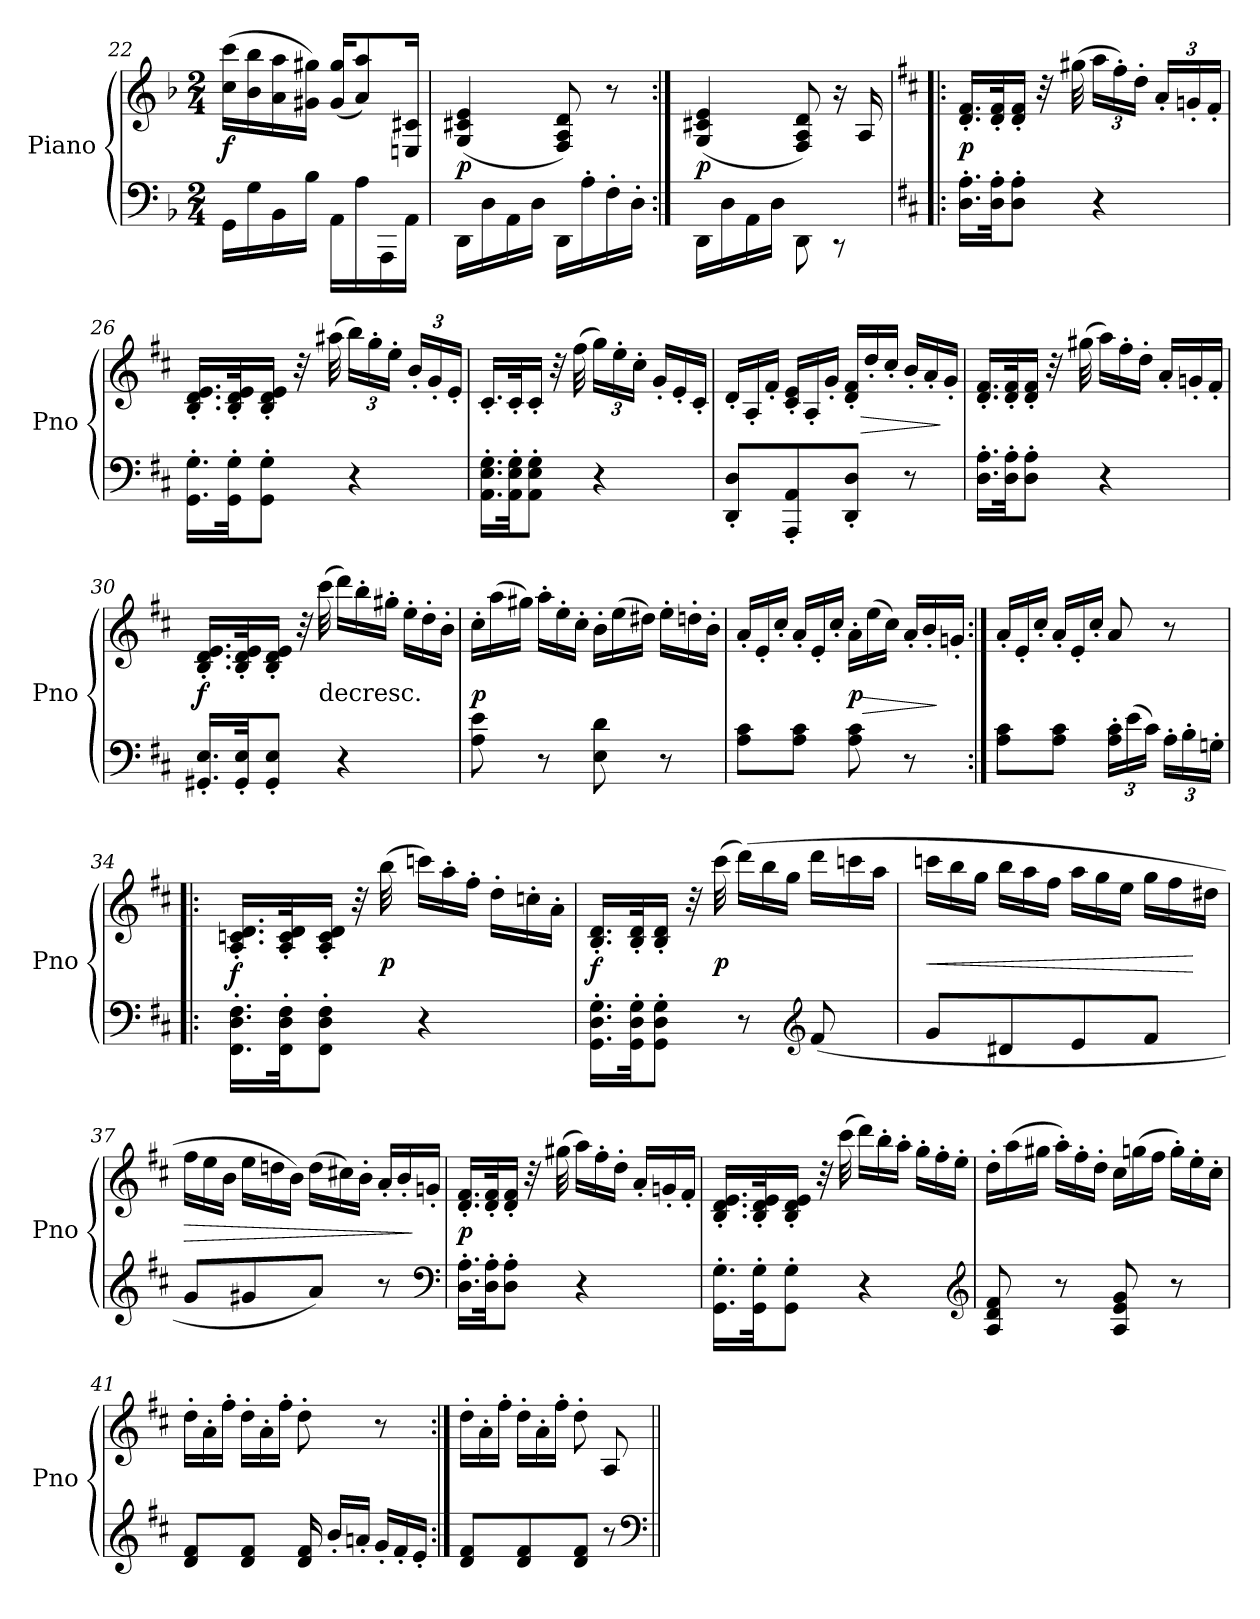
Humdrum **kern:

**kern	**kern	**dynam
*part1	*part1	*part1
*staff2	*staff1	*staff1/2
*I"Piano	*	*
*I'Pno	*	*
*clefF4	*clefG2	*
*k[b-]	*k[b-]	*
*d:	*d:	*
*M2/4	*M2/4	*
=22	=22	=22
16GGLL	(16cc 16cccLL	f
16G	16b- 16bb-	.
16BB-	16a 16aa	.
16B-JJ	16g#X 16gg#XJJ)	.
16AA\LL	(16g# 16gg#KL	.
16A\	8a 8aa)	.
16AAA\	.	.
16AA\JJ	16En/ 16c#X/Jk	.
=23	=23	=23
16DD\LL	(>4G/ 4c#X/ 4e/	p
16D\	.	.
16AA\	.	.
16D\JJ	.	.
16DD\LL	8F/ 8A/ 8d/)	.
16A'>\	.	.
16F'>\	8r	.
16D'>\JJ	.	.
=24:|!	=24:|!	=24:|!
16DD\LL	(>4G/ 4c#X/ 4e/	p
16D\	.	.
16AA\	.	.
16D\JJ	.	.
8DD\	8F/ 8A/ 8d/)	.
8rCC	16r	.
.	16A	.
=25!|:	=25!|:	=25!|:
*k[f#c#]	*k[f#c#]	*
*D:	*D:	*
16.D' 16.A'LL	16.d' 16.f#'LL	p
32D' 32A'JK	32d' 32f#'K	.
8D' 8A'J	16d' 16f#'JJ	.
.	32r	.
.	(32gg#X	.
4r	24aaLL	.
.	24ff#')	.
.	24dd'JJ	.
.	24a'LL	.
.	24gn'	.
.	24f#'JJ	.
=26	=26	=26
16.GG'\ 16.G'\LL	16.B' 16.d' 16.e'LL	.
32GG'\ 32G'\JK	32B' 32d' 32e'K	.
8GG'\ 8G'\J	16B' 16d' 16e'JJ	.
.	32r	.
.	(32aa#X	.
4r	24bbLL)	.
.	24gg'	.
.	24ee'JJ	.
.	24b'LL	.
.	24g'	.
.	24e'JJ	.
=27	=27	=27
16.AA' 16.E' 16.G'LL	16.c#'LL	.
32AA' 32E' 32G'JK	32c#'K	.
8AA' 8E' 8G'J	16c#'JJ	.
.	32r	.
.	(32ff#	.
4r	24ggLL)	.
.	24ee'	.
.	24cc#'JJ	.
*	*Xtuplet	*
.	24g'LL	.
.	24e'	.
.	24c#'JJ	.
=28	=28	=28
8DD' 8D'L	24d'LL	.
.	24A'	.
.	24f#'JJ	.
8AAA' 8AA'	24c#' 24e'LL	.
.	24A'	.
.	24g'JJ	.
8DD' 8D'J	24d' 24f#'LL	.
.	24dd'	>
.	24cc#'JJ	.
8r	24b'LL	.
.	24a'	.
.	24g'JJ	]
=29	=29	=29
16.D' 16.A'LL	16.d' 16.f#'LL	.
32D' 32A'JK	32d' 32f#'K	.
8D' 8A'J	16d' 16f#'JJ	.
.	32r	.
.	(32gg#X	.
4r	24aaLL)	.
.	24ff#'	.
.	24dd'JJ	.
.	24a'LL	.
.	24gn'	.
.	24f#'JJ	.
=30	=30	=30
16.GG#X' 16.E'LL	16.B' 16.d' 16.e'LL	f
32GG#' 32E'JK	32B' 32d' 32e'K	.
8GG#' 8E'J	16B' 16d' 16e'JJ	.
.	32r	.
!	!LO:TX:c:t=decresc.	!
.	(32ccc#	.
4r	24dddLL)	.
.	24bb'	.
.	24gg#X'JJ	.
.	24ee'LL	.
.	24dd'	.
.	24b'JJ	.
=31	=31	=31
8A 8e	24cc#'LL	p
.	(24aa	.
.	24gg#XJJ)	.
8r	24aa'LL	.
.	24ee'	.
.	24cc#'JJ	.
8E 8d	24b'LL	.
.	(24ee	.
.	24dd#XJJ)	.
8r	24ee'LL	.
.	24ddn'	.
.	24b'JJ	.
=32	=32	=32
8A 8c#L	24a'LL	.
.	24e'	.
.	24cc#'JJ	.
8A 8c#J	24a'LL	.
.	24e'	.
.	24cc#'JJ	.
8A 8c#	24a'LL	p
.	(24ee	>
.	24cc#JJ)	.
8r	24a'LL	.
.	24b'	.
.	24gn'JJ	]
=33:|!	=33:|!	=33:|!
8A 8c#L	24a'LL	.
.	24e'	.
.	24cc#'JJ	.
8A 8c#J	24a'LL	.
.	24e'	.
.	24cc#'JJ	.
24A' 24c#'LL	8a	.
(24e	.	.
24c#JJ)	.	.
24A'LL	8r	.
24B'	.	.
24Gn'JJ	.	.
=34!|:	=34!|:	=34!|:
16.FF#'\ 16.D'\ 16.F#'\LL	16.A' 16.cn' 16.d'LL	f
32FF#'\ 32D'\ 32F#'\JK	32A' 32c' 32d'K	.
8FF#'\ 8D'\ 8F#'\J	16A' 16c' 16d'JJ	.
.	32r	.
.	(32bb	p
4r	24cccnLL)	.
.	24aa'	.
.	24ff#'JJ	.
.	24dd'LL	.
.	24ccn'	.
.	24a'JJ	.
=35	=35	=35
16.GG'\ 16.D'\ 16.G'\LL	16.B' 16.d'LL	f
32GG'\ 32D'\ 32G'\JK	32B' 32d'K	.
8GG'\ 8D'\ 8G'\J	16B' 16d'JJ	.
.	32r	.
.	(32ccc#	p
8r	(24dddLL)	.
.	24bb	.
.	24ggJJ	.
*clefG2	*	*
(8f#	24dddLL	.
.	24cccn	.
.	24aaJJ	.
=36	=36	=36
8gL	24cccnLL	<
.	24bb	.
.	24ggJJ	.
8d#X	24bbLL	.
.	24aa	.
.	24ff#JJ	.
8e	24aaLL	.
.	24gg	.
.	24eeJJ	.
8f#J	24ggLL	.
.	24ff#	.
.	24dd#XJJ	[
=37	=37	=37
8gL	24ff#LL	>
.	24ee	.
.	24bJJ	.
8g#X	24eeLL	.
.	24ddn	.
.	24bJJ)	.
8aJ)	(24ddLL	.
.	24cc#X)	.
.	24b'JJ	.
8r	24a'LL	.
.	24b'	.
.	24gn'JJ	]
*clefF4	*	*
=38	=38	=38
16.D' 16.A'LL	16.d' 16.f#'LL	p
32D' 32A'JK	32d' 32f#'K	.
8D' 8A'J	16d' 16f#'JJ	.
.	32r	.
.	(32gg#X	.
4r	24aaLL)	.
.	24ff#'	.
.	24dd'JJ	.
.	24a'LL	.
.	24gn'	.
.	24f#'JJ	.
=39	=39	=39
16.GG'\ 16.G'\LL	16.B' 16.d' 16.e'LL	.
32GG'\ 32G'\JK	32B' 32d' 32e'K	.
8GG'\ 8G'\J	16B' 16d' 16e'JJ	.
.	32r	.
.	(32ccc#	.
4r	24dddLL)	.
.	24bb'	.
.	24aa'JJ	.
.	24gg'LL	.
.	24ff#'	.
.	24ee'JJ	.
*clefG2	*	*
=40	=40	=40
8A 8d 8f#	24dd'LL	.
.	(24aa	.
.	24gg#XJJ	.
8r	24aa'LL)	.
.	24ff#'	.
.	24dd'JJ	.
8A 8e 8g	24cc#LL	.
.	(24ggn	.
.	24ff#JJ	.
8r	24gg'LL)	.
.	24ee'	.
.	24cc#'JJ	.
=41	=41	=41
8d 8f#L	24dd'LL	.
.	24a'	.
.	24ff#'JJ	.
8d 8f#J	24dd'LL	.
.	24a'	.
.	24ff#'JJ	.
*Xtuplet	*	*
24d 24f#	8dd'	.
24b'LL	.	.
24an'JJ	.	.
24g'LL	8r	.
24f#'	.	.
24e'JJ	.	.
=42:|!	=42:|!	=42:|!
8d 8f#L	24dd'LL	.
.	24a'	.
.	24ff#'JJ	.
8d 8f#	24dd'LL	.
.	24a'	.
.	24ff#'JJ	.
8d 8f#J	8dd'	.
8r	8A	.
*clefF4	*	*
=||	=||	=||
*-	*-	*-
